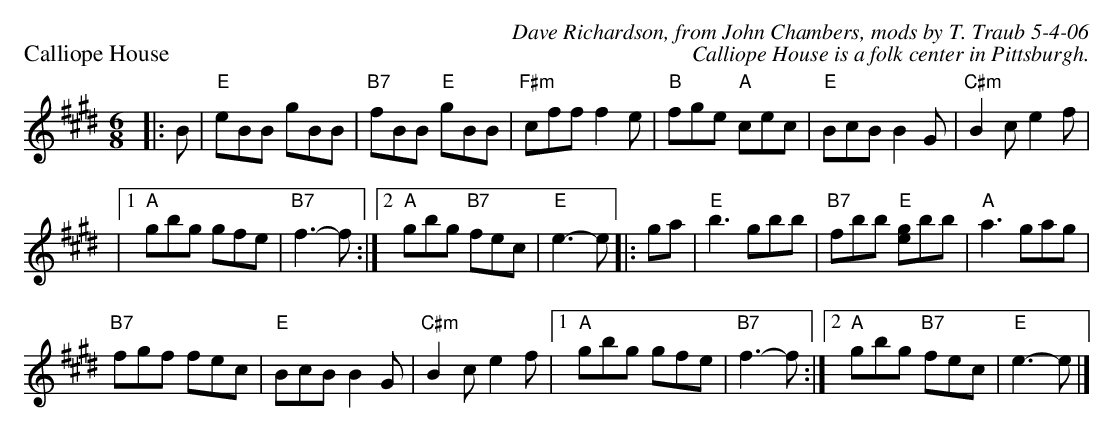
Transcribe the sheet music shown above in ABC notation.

X:1
P: Calliope House
C: Dave Richardson, from John Chambers, mods by T. Traub 5-4-06
C: Calliope House is a folk center in Pittsburgh.
M: 6/8
L: 1/8
K: E
|: B|"E"eBB gBB|"B7"fBB "E"gBB|"F#m"cff f2e|"B"fge "A"cec|"E"BcB B2G|"C#m"B2c e2f|
|1 "A"gbg gfe | "B7"f3- f :|2 "A"gbg "B7"fec | "E"e3- e |: ga | "E"b3 gbb | "B7"fbb "E"[ge]bb | "A"a3 gag |
"B7"fgf fec|"E"BcB B2G|"C#m"B2c e2f |1 "A"gbg gfe|"B7"f3- f :|2 "A"gbg "B7"fec|"E"e3- e|]
